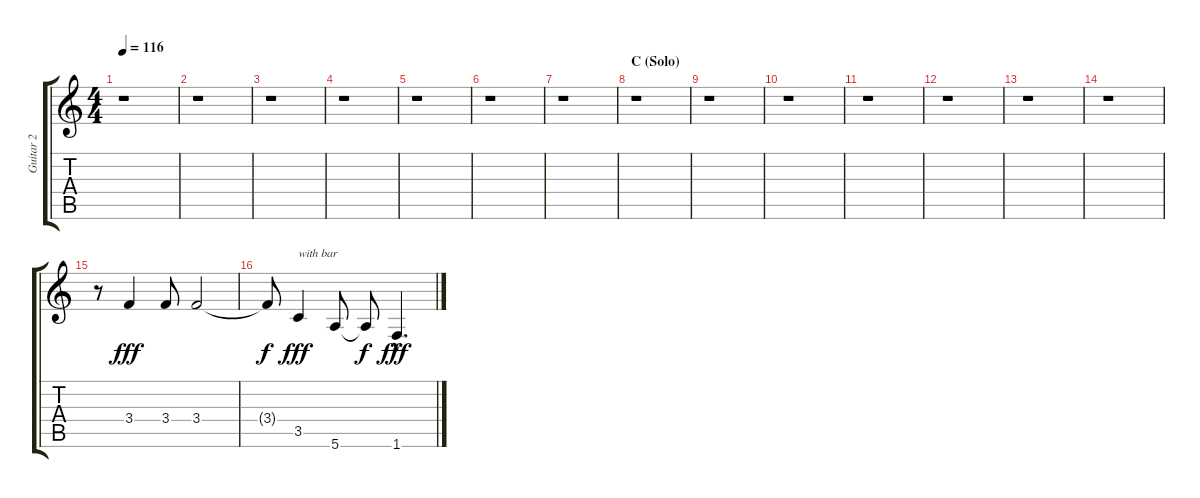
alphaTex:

\track ("Guitar 2" "Guitar 2") {instrument distortionguitar}
\staff {score tabs}
\tuning (E4 B3 G3 D3 A2 E2) {hide}
\ts (4 4)
\tempo 116
\clef g2
\ks c
r.1{dy fff} |
r.1 |
r.1 |
r.1 |
r.1 |
r.1 |
r.1 |
\section ("" "C (Solo)")
r.1 |
r.1 |
r.1 |
r.1 |
r.1 |
r.1 |
r.1 |
r.8 3.4.4 3.4.8 3.4.2 |
3.4{t}.8{dy f} 3.5.4{txt "with bar" dy fff} 5.6.8 5.6{t}.8{dy f} 1.6{hac}.4{d dy fff}
